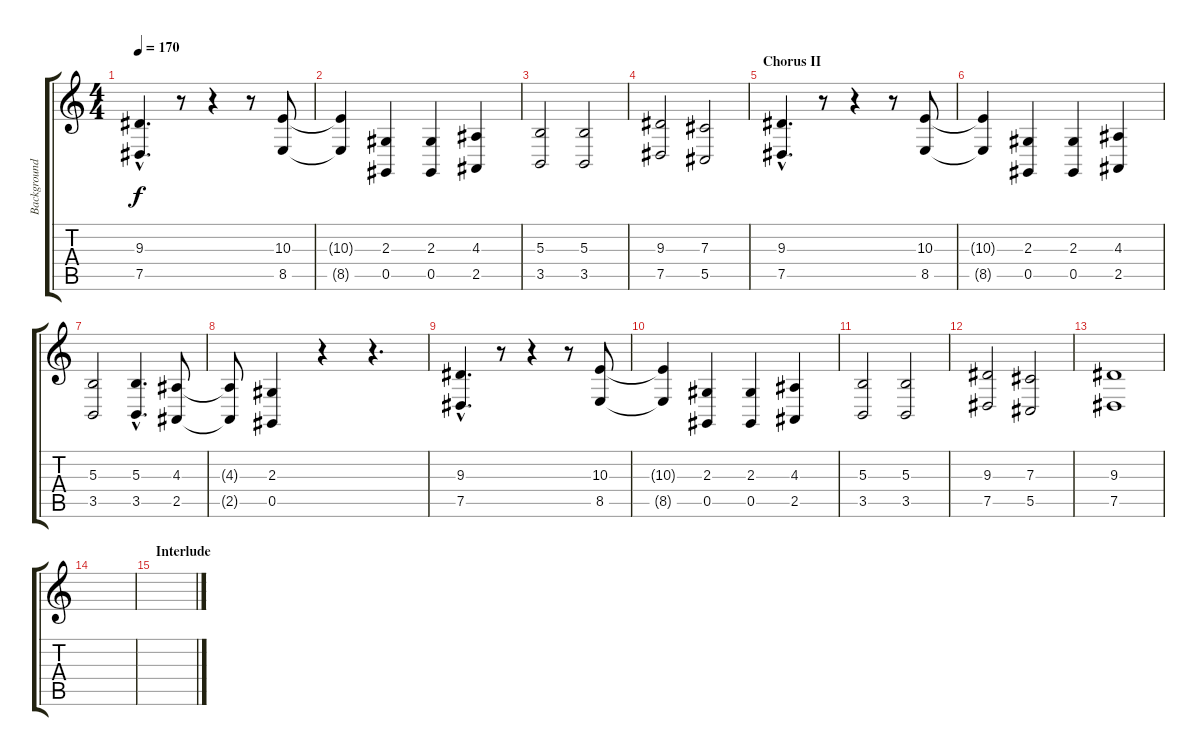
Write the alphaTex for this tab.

\track ("Background Vocals" "Background") {instrument choiraahs}
\staff {score tabs}
\tuning (Eb4 Bb3 Gb3 Db3 Ab2 Eb2) {hide}
\ts (4 4)
\tempo 170
\clef g2
\ks c
(9.3{hac} 7.5{hac}).4{d dy f} r.8 r.4 r.8 (10.3 8.5).8 |
(10.3{t} 8.5{t}).4 (2.3 0.5).4 (2.3 0.5).4 (4.3 2.5).4 |
(5.3 3.5).2 (5.3 3.5).2 |
(9.3 7.5).2 (7.3 5.5).2 |
\section ("" "Chorus II")
(9.3{hac} 7.5{hac}).4{d} r.8 r.4 r.8 (10.3 8.5).8 |
(10.3{t} 8.5{t}).4 (2.3 0.5).4 (2.3 0.5).4 (4.3 2.5).4 |
(5.3 3.5).2 (5.3{hac} 3.5{hac}).4{d} (4.3 2.5).8 |
(4.3{t} 2.5{t}).8 (2.3 0.5).4 r.4 r.4{d} |
(9.3{hac} 7.5{hac}).4{d} r.8 r.4 r.8 (10.3 8.5).8 |
(10.3{t} 8.5{t}).4 (2.3 0.5).4 (2.3 0.5).4 (4.3 2.5).4 |
(5.3 3.5).2 (5.3 3.5).2 |
(9.3 7.5).2 (7.3 5.5).2 |
(9.3 7.5).1 |
|
\section ("" "Interlude")
